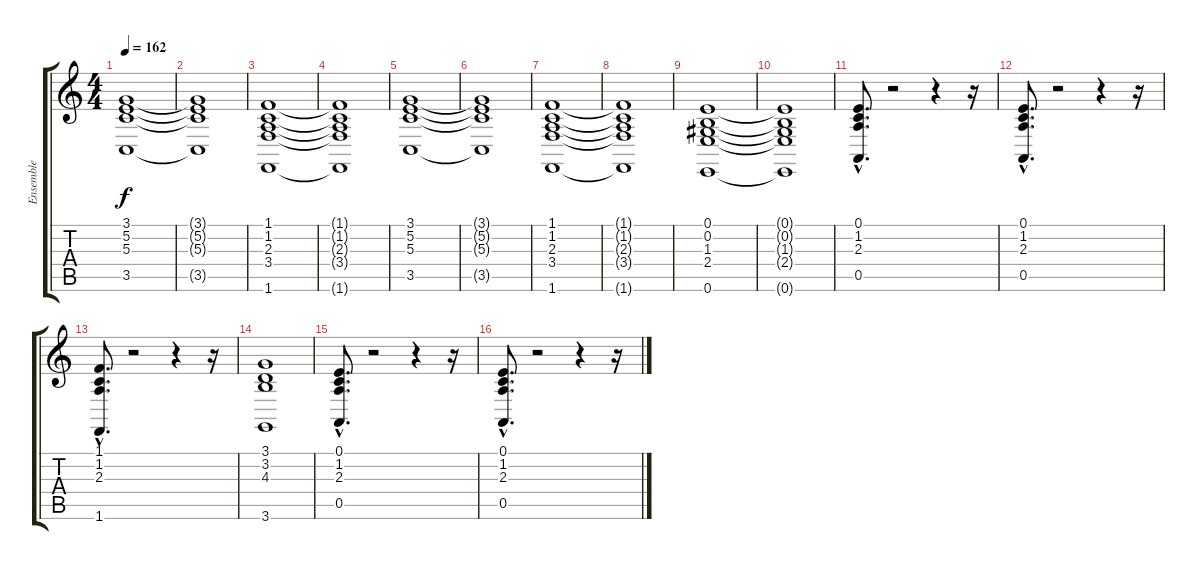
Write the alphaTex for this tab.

\track ("Ensemble" "Ensemble") {instrument stringensemble1}
\staff {score tabs}
\tuning (E4 B3 G3 D3 A2 E2) {hide}
\ts (4 4)
\tempo 162
\clef g2
\ks c
(3.1 5.2 5.3 3.5).1{dy f} |
(3.1{t} 5.2{t} 5.3{t} 3.5{t}).1 |
(1.1 1.2 2.3 3.4 1.6).1 |
(1.1{t} 1.2{t} 2.3{t} 3.4{t} 1.6{t}).1 |
(3.1 5.2 5.3 3.5).1 |
(3.1{t} 5.2{t} 5.3{t} 3.5{t}).1 |
(1.1 1.2 2.3 3.4 1.6).1 |
(1.1{t} 1.2{t} 2.3{t} 3.4{t} 1.6{t}).1 |
(0.1 0.2 1.3 2.4 0.6).1 |
(0.1{t} 0.2{t} 1.3{t} 2.4{t} 0.6{t}).1 |
\section ("" "")
(0.1{hac} 1.2{hac} 2.3{hac} 0.5{hac}).8{d} r.2 r.4 r.16 |
(0.1{hac} 1.2{hac} 2.3{hac} 0.5{hac}).8{d} r.2 r.4 r.16 |
(1.1{hac} 1.2{hac} 2.3{hac} 1.6{hac}).8{d} r.2 r.4 r.16 |
(3.1 3.2 4.3 3.6).1 |
\section ("" "")
(0.1{hac} 1.2{hac} 2.3{hac} 0.5{hac}).8{d} r.2 r.4 r.16 |
(0.1{hac} 1.2{hac} 2.3{hac} 0.5{hac}).8{d} r.2 r.4 r.16
